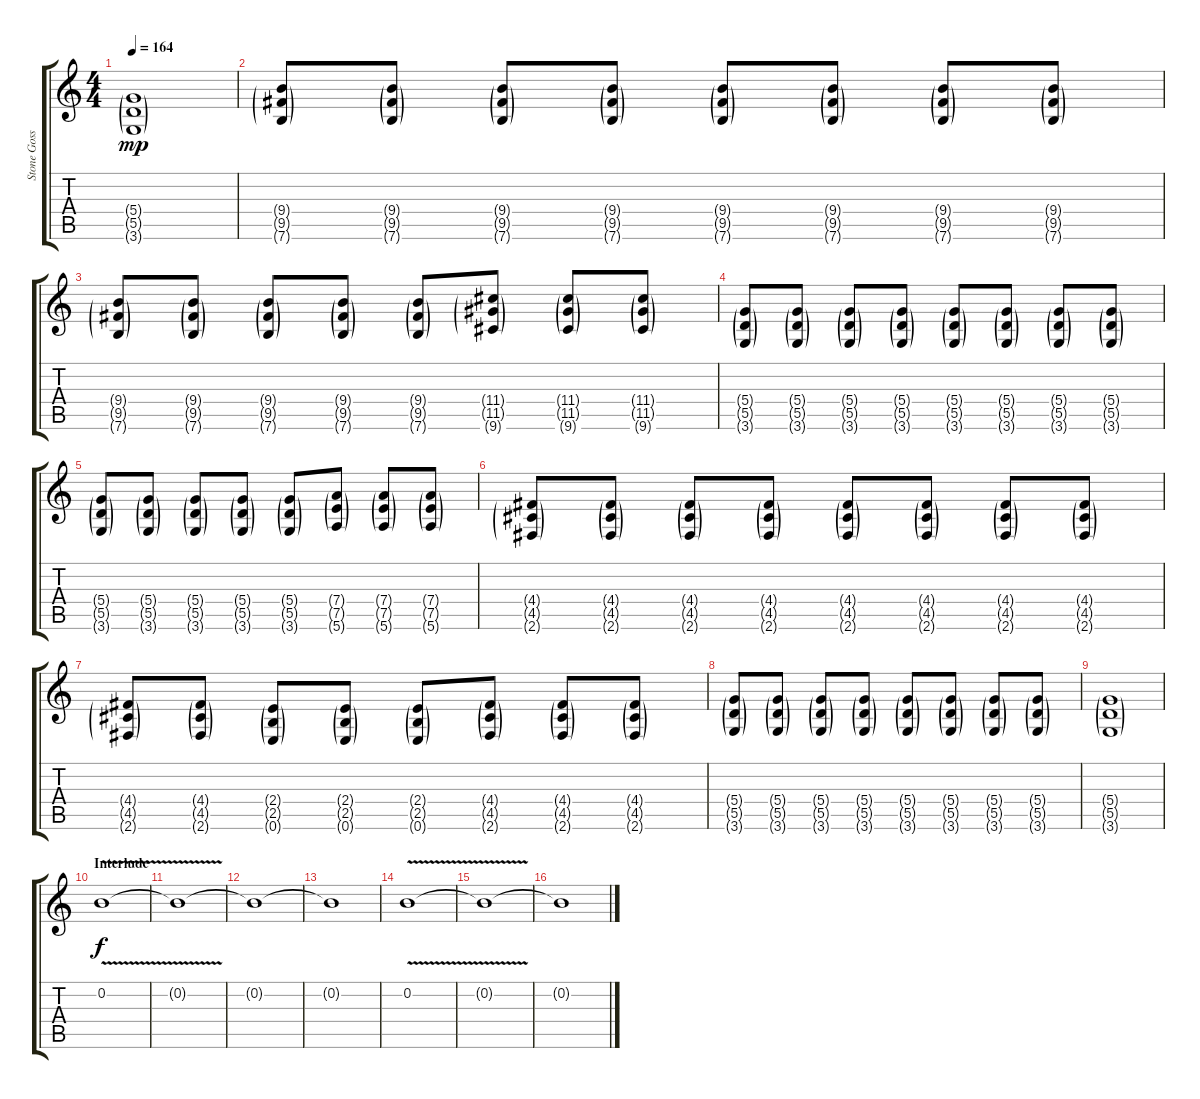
\track ("Stone Gossard" "Stone Goss") {instrument overdrivenguitar}
\staff {score tabs}
\tuning (E4 B3 G3 D3 A2 E2) {hide}
\ts (4 4)
\tempo 164
\clef g2
\ks c
(5.4{g} 5.5{g} 3.6{g}).1{dy mp} |
(9.4{g} 9.5{g} 7.6{g}).8 (9.4{g} 9.5{g} 7.6{g}).8 (9.4{g} 9.5{g} 7.6{g}).8 (9.4{g} 9.5{g} 7.6{g}).8 (9.4{g} 9.5{g} 7.6{g}).8 (9.4{g} 9.5{g} 7.6{g}).8 (9.4{g} 9.5{g} 7.6{g}).8 (9.4{g} 9.5{g} 7.6{g}).8 |
(9.4{g} 9.5{g} 7.6{g}).8 (9.4{g} 9.5{g} 7.6{g}).8 (9.4{g} 9.5{g} 7.6{g}).8 (9.4{g} 9.5{g} 7.6{g}).8 (9.4{g} 9.5{g} 7.6{g}).8 (11.4{g} 11.5{g} 9.6{g}).8 (11.4{g} 11.5{g} 9.6{g}).8 (11.4{g} 11.5{g} 9.6{g}).8 |
(5.4{g} 5.5{g} 3.6{g}).8 (5.4{g} 5.5{g} 3.6{g}).8 (5.4{g} 5.5{g} 3.6{g}).8 (5.4{g} 5.5{g} 3.6{g}).8 (5.4{g} 5.5{g} 3.6{g}).8 (5.4{g} 5.5{g} 3.6{g}).8 (5.4{g} 5.5{g} 3.6{g}).8 (5.4{g} 5.5{g} 3.6{g}).8 |
(5.4{g} 5.5{g} 3.6{g}).8 (5.4{g} 5.5{g} 3.6{g}).8 (5.4{g} 5.5{g} 3.6{g}).8 (5.4{g} 5.5{g} 3.6{g}).8 (5.4{g} 5.5{g} 3.6{g}).8 (7.4{g} 7.5{g} 5.6{g}).8 (7.4{g} 7.5{g} 5.6{g}).8 (7.4{g} 7.5{g} 5.6{g}).8 |
(4.4{g} 4.5{g} 2.6{g}).8 (4.4{g} 4.5{g} 2.6{g}).8 (4.4{g} 4.5{g} 2.6{g}).8 (4.4{g} 4.5{g} 2.6{g}).8 (4.4{g} 4.5{g} 2.6{g}).8 (4.4{g} 4.5{g} 2.6{g}).8 (4.4{g} 4.5{g} 2.6{g}).8 (4.4{g} 4.5{g} 2.6{g}).8 |
(4.4{g} 4.5{g} 2.6{g}).8 (4.4{g} 4.5{g} 2.6{g}).8 (2.4{g} 2.5{g} 0.6{g}).8 (2.4{g} 2.5{g} 0.6{g}).8 (2.4{g} 2.5{g} 0.6{g}).8 (4.4{g} 4.5{g} 2.6{g}).8 (4.4{g} 4.5{g} 2.6{g}).8 (4.4{g} 4.5{g} 2.6{g}).8 |
(5.4{g} 5.5{g} 3.6{g}).8 (5.4{g} 5.5{g} 3.6{g}).8 (5.4{g} 5.5{g} 3.6{g}).8 (5.4{g} 5.5{g} 3.6{g}).8 (5.4{g} 5.5{g} 3.6{g}).8 (5.4{g} 5.5{g} 3.6{g}).8 (5.4{g} 5.5{g} 3.6{g}).8 (5.4{g} 5.5{g} 3.6{g}).8 |
(5.4{g} 5.5{g} 3.6{g}).1 |
\section ("" "Interlude")
0.2{v}.1{dy f} |
0.2{t}.1 |
0.2{t}.1 |
0.2{t}.1 |
0.2{v}.1 |
0.2{t}.1 |
0.2{t}.1
